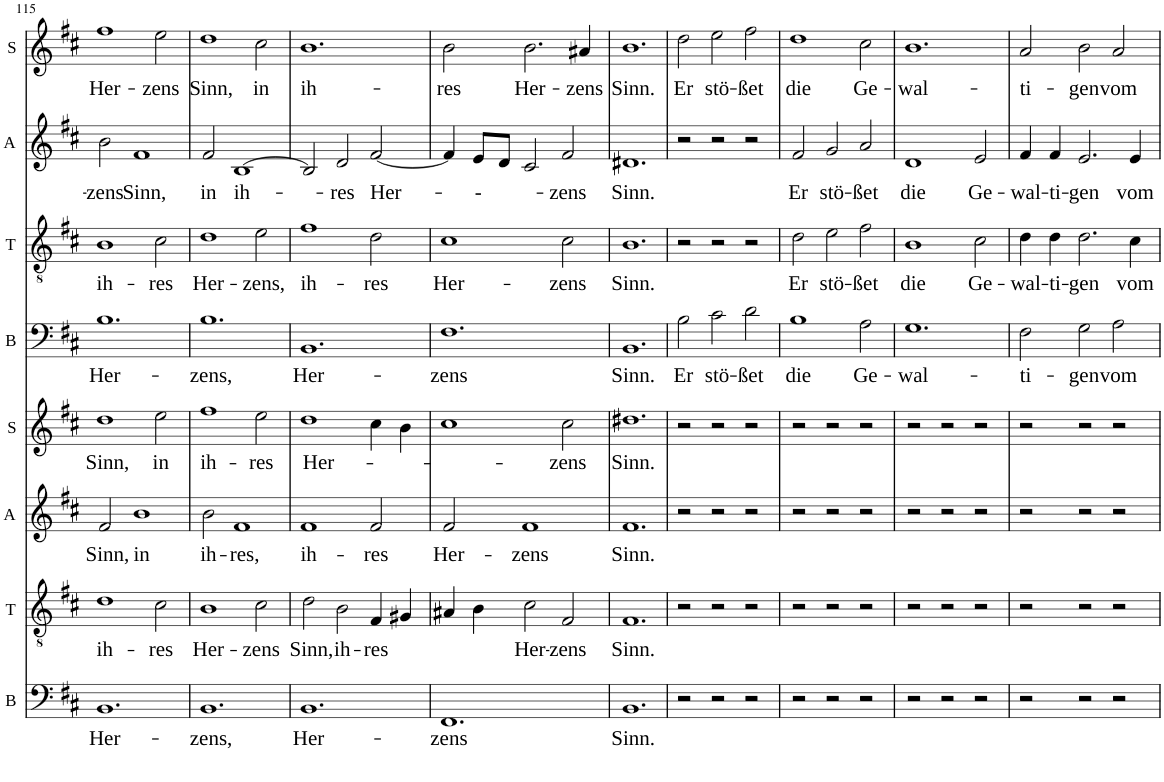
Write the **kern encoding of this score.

**kern	**text	**kern	**text	**kern	**text	**kern	**text	**kern	**text	**kern	**text	**kern	**text	**kern	**text
*part8	*part8	*part7	*part7	*part6	*part6	*part5	*part5	*part4	*part4	*part3	*part3	*part2	*part2	*part1	*part1
*staff8	*staff8	*staff7	*staff7	*staff6	*staff6	*staff5	*staff5	*staff4	*staff4	*staff3	*staff3	*staff2	*staff2	*staff1	*staff1
*I"B	*	*I"T	*	*I"A	*	*I"S	*	*I"B	*	*I"T	*	*I"A	*	*I"S	*
*I'B	*	*I'T	*	*I'A	*	*I'S	*	*I'B	*	*I'T	*	*I'A	*	*I'S	*
!!LO:PB:g=z
*clefF4	*	*clefGv2	*	*clefG2	*	*clefG2	*	*clefF4	*	*clefGv2	*	*clefG2	*	*clefG2	*
*k[f#c#]	*	*k[f#c#]	*	*k[f#c#]	*	*k[f#c#]	*	*k[f#c#]	*	*k[f#c#]	*	*k[f#c#]	*	*k[f#c#]	*
*M3/2	*	*M3/2	*	*M3/2	*	*M3/2	*	*M3/2	*	*M3/2	*	*M3/2	*	*M3/2	*
=115	=115	=115	=115	=115	=115	=115	=115	=115	=115	=115	=115	=115	=115	=115	=115
!	!LO:LY:b	!	!LO:LY:b	!	!LO:LY:b	!	!LO:LY:b	!	!LO:LY:b	!	!LO:LY:b	!	!LO:LY:b	!	!LO:LY:b
1.BB	Her-	1d	ih-	2f#/	Sinn,	1dd	Sinn,	1.B	Her-	1B	ih-	2b\	zens	1ff#	Her-
!	!	!	!	!	!LO:LY:b	!	!	!	!	!	!	!	!LO:LY:b	!	!
.	.	.	.	1b	in	.	.	.	.	.	.	1f#	Sinn,	.	.
!	!	!	!LO:LY:b	!	!	!	!LO:LY:b	!	!	!	!LO:LY:b	!	!	!	!LO:LY:b
.	.	2c#\	res	.	.	2ee\	in	.	.	2c#\	res	.	.	2ee\	zens
=116	=116	=116	=116	=116	=116	=116	=116	=116	=116	=116	=116	=116	=116	=116	=116
!	!LO:LY:b	!	!LO:LY:b	!	!LO:LY:b	!	!LO:LY:b	!	!LO:LY:b	!	!LO:LY:b	!	!LO:LY:b	!	!LO:LY:b
1.BB	zens,	1B	Her-	2b\	ih-	1ff#	ih-	1.B	zens,	1d	Her-	2f#/	in	1dd	Sinn,
!	!	!	!	!	!LO:LY:b	!	!	!	!	!	!	!	!LO:LY:b	!	!
.	.	.	.	1f#	res,	.	.	.	.	.	.	[>1B	ih-	.	.
!	!	!	!LO:LY:b	!	!	!	!LO:LY:b	!	!	!	!LO:LY:b	!	!	!	!LO:LY:b
.	.	2c#\	zens	.	.	2ee\	res	.	.	2e\	zens,	.	.	2cc#\	in
=117	=117	=117	=117	=117	=117	=117	=117	=117	=117	=117	=117	=117	=117	=117	=117
!	!LO:LY:b	!	!LO:LY:b	!	!LO:LY:b	!	!LO:LY:b	!	!LO:LY:b	!	!LO:LY:b	!	!	!	!LO:LY:b
1.BB	Her-	2d\	Sinn,	1f#	ih-	1dd	Her-	1.BB	Her-	1f#	ih-	2B/]	.	1.b	ih-
!	!	!	!LO:LY:b	!	!	!	!	!	!	!	!	!	!LO:LY:b	!	!
.	.	2B\	ih-	.	.	.	.	.	.	.	.	2d/	res	.	.
!	!	!	!LO:LY:b	!	!LO:LY:b	!	!	!	!	!	!LO:LY:b	!	!LO:LY:b	!	!
.	.	4F#/	res	2f#/	res	4cc#\	.	.	.	2d\	res	[2f#/	Her-	.	.
.	.	4G#X/	.	.	.	4b\	.	.	.	.	.	.	.	.	.
=118	=118	=118	=118	=118	=118	=118	=118	=118	=118	=118	=118	=118	=118	=118	=118
!	!LO:LY:b	!	!	!	!LO:LY:b	!	!	!	!LO:LY:b	!	!LO:LY:b	!	!	!	!LO:LY:b
1.FF#	zens	4A#X/	.	2f#/	Her-	1cc#	.	1.F#	zens	1c#	Her-	4f#/]	.	2b\	res
!	!	!	!	!	!	!	!	!	!	!	!	!	!LO:LY:b	!	!
.	.	4B\	.	.	.	.	.	.	.	.	.	8e/L	-	.	.
.	.	.	.	.	.	.	.	.	.	.	.	8d/J	.	.	.
!	!	!	!LO:LY:b	!	!LO:LY:b	!	!	!	!	!	!	!	!	!	!LO:LY:b
.	.	2c#\	Her-	1f#	zens	.	.	.	.	.	.	2c#/	.	2.b\	Her-
!	!	!	!LO:LY:b	!	!	!	!LO:LY:b	!	!	!	!LO:LY:b	!	!LO:LY:b	!	!
.	.	2F#/	zens	.	.	2cc#\	zens	.	.	2c#\	zens	2f#/	zens	.	.
!	!	!	!	!	!	!	!	!	!	!	!	!	!	!	!LO:LY:b
.	.	.	.	.	.	.	.	.	.	.	.	.	.	4a#X/	zens
=119	=119	=119	=119	=119	=119	=119	=119	=119	=119	=119	=119	=119	=119	=119	=119
!	!LO:LY:b	!	!LO:LY:b	!	!LO:LY:b	!	!LO:LY:b	!	!LO:LY:b	!	!LO:LY:b	!	!LO:LY:b	!	!LO:LY:b
1.BB	Sinn.	1.F#	Sinn.	1.f#	Sinn.	1.dd#X	Sinn.	1.BB	Sinn.	1.B	Sinn.	1.d#X	Sinn.	1.b	Sinn.
=120	=120	=120	=120	=120	=120	=120	=120	=120	=120	=120	=120	=120	=120	=120	=120
!	!	!	!	!	!	!	!	!	!LO:LY:b	!	!	!	!	!	!LO:LY:b
2r	.	2r	.	2r	.	2r	.	2B\	Er	2r	.	2r	.	2dd\	Er
!	!	!	!	!	!	!	!	!	!LO:LY:b	!	!	!	!	!	!LO:LY:b
2r	.	2r	.	2r	.	2r	.	2c#\	stö-	2r	.	2r	.	2ee\	stö-
!	!	!	!	!	!	!	!	!	!LO:LY:b	!	!	!	!	!	!LO:LY:b
2r	.	2r	.	2r	.	2r	.	2d\	ßet	2r	.	2r	.	2ff#\	ßet
=121	=121	=121	=121	=121	=121	=121	=121	=121	=121	=121	=121	=121	=121	=121	=121
!	!	!	!	!	!	!	!	!	!LO:LY:b	!	!LO:LY:b	!	!LO:LY:b	!	!LO:LY:b
2r	.	2r	.	2r	.	2r	.	1B	die	2d\	Er	2f#/	Er	1dd	die
!	!	!	!	!	!	!	!	!	!	!	!LO:LY:b	!	!LO:LY:b	!	!
2r	.	2r	.	2r	.	2r	.	.	.	2e\	stö-	2g/	stö-	.	.
!	!	!	!	!	!	!	!	!	!LO:LY:b	!	!LO:LY:b	!	!LO:LY:b	!	!LO:LY:b
2r	.	2r	.	2r	.	2r	.	2A\	Ge-	2f#\	ßet	2a/	ßet	2cc#\	Ge-
=122	=122	=122	=122	=122	=122	=122	=122	=122	=122	=122	=122	=122	=122	=122	=122
!	!	!	!	!	!	!	!	!	!LO:LY:b	!	!LO:LY:b	!	!LO:LY:b	!	!LO:LY:b
2r	.	2r	.	2r	.	2r	.	1.G	wal-	1B	die	1d	die	1.b	wal-
2r	.	2r	.	2r	.	2r	.	.	.	.	.	.	.	.	.
!	!	!	!	!	!	!	!	!	!	!	!LO:LY:b	!	!LO:LY:b	!	!
2r	.	2r	.	2r	.	2r	.	.	.	2c#\	Ge-	2e/	Ge-	.	.
=123	=123	=123	=123	=123	=123	=123	=123	=123	=123	=123	=123	=123	=123	=123	=123
!	!	!	!	!	!	!	!	!	!LO:LY:b	!	!LO:LY:b	!	!LO:LY:b	!	!LO:LY:b
2r	.	2r	.	2r	.	2r	.	2F#\	ti-	4d\	wal-	4f#/	wal-	2a/	ti-
!	!	!	!	!	!	!	!	!	!	!	!LO:LY:b	!	!LO:LY:b	!	!
.	.	.	.	.	.	.	.	.	.	4d\	ti-	4f#/	ti-	.	.
!	!	!	!	!	!	!	!	!	!LO:LY:b	!	!LO:LY:b	!	!LO:LY:b	!	!LO:LY:b
2r	.	2r	.	2r	.	2r	.	2G\	gen	2.d\	gen	2.e/	gen	2b\	gen
!	!	!	!	!	!	!	!	!	!LO:LY:b	!	!	!	!	!	!LO:LY:b
2r	.	2r	.	2r	.	2r	.	2A\	vom	.	.	.	.	2a/	vom
!	!	!	!	!	!	!	!	!	!	!	!LO:LY:b	!	!LO:LY:b	!	!
.	.	.	.	.	.	.	.	.	.	4c#\	vom	4e/	vom	.	.
=	=	=	=	=	=	=	=	=	=	=	=	=	=	=	=
*-	*-	*-	*-	*-	*-	*-	*-	*-	*-	*-	*-	*-	*-	*-	*-
